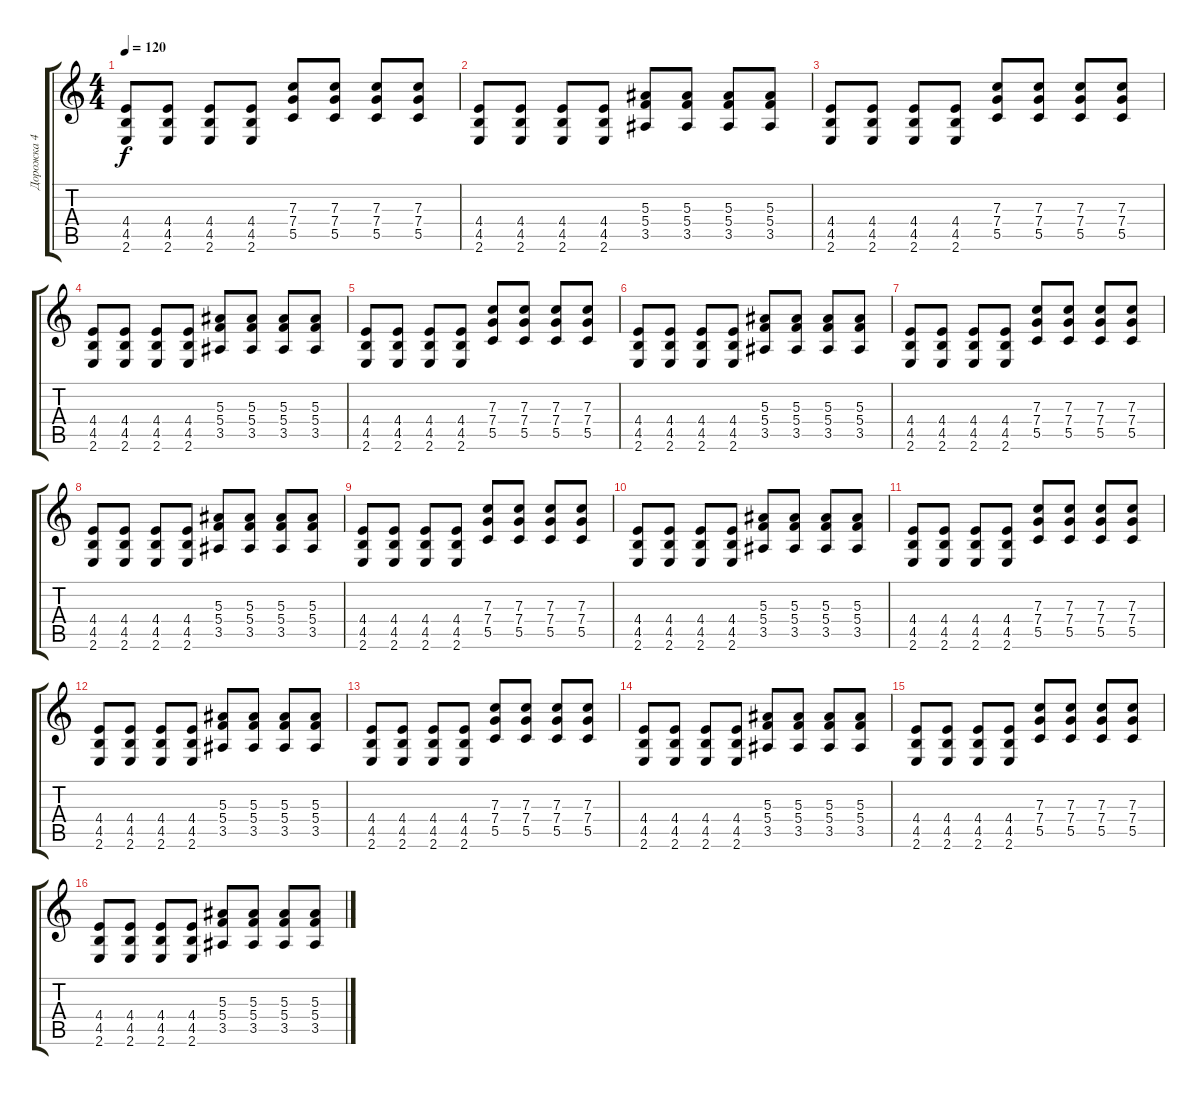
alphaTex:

\track ("Дорожка 4" "Дорожка 4") {instrument distortionguitar}
\staff {score tabs}
\tuning (D4 A3 F3 C3 G2 D2) {hide}
\ts (4 4)
\tempo 120
\clef g2
\ks c
(4.4 4.5 2.6).8{dy f} (4.4 4.5 2.6).8 (4.4 4.5 2.6).8 (4.4 4.5 2.6).8 (7.3 7.4 5.5).8 (7.3 7.4 5.5).8 (7.3 7.4 5.5).8 (7.3 7.4 5.5).8 |
(4.4 4.5 2.6).8 (4.4 4.5 2.6).8 (4.4 4.5 2.6).8 (4.4 4.5 2.6).8 (5.3 5.4 3.5).8 (5.3 5.4 3.5).8 (5.3 5.4 3.5).8 (5.3 5.4 3.5).8 |
(4.4 4.5 2.6).8 (4.4 4.5 2.6).8 (4.4 4.5 2.6).8 (4.4 4.5 2.6).8 (7.3 7.4 5.5).8 (7.3 7.4 5.5).8 (7.3 7.4 5.5).8 (7.3 7.4 5.5).8 |
(4.4 4.5 2.6).8 (4.4 4.5 2.6).8 (4.4 4.5 2.6).8 (4.4 4.5 2.6).8 (5.3 5.4 3.5).8 (5.3 5.4 3.5).8 (5.3 5.4 3.5).8 (5.3 5.4 3.5).8 |
(4.4 4.5 2.6).8 (4.4 4.5 2.6).8 (4.4 4.5 2.6).8 (4.4 4.5 2.6).8 (7.3 7.4 5.5).8 (7.3 7.4 5.5).8 (7.3 7.4 5.5).8 (7.3 7.4 5.5).8 |
(4.4 4.5 2.6).8 (4.4 4.5 2.6).8 (4.4 4.5 2.6).8 (4.4 4.5 2.6).8 (5.3 5.4 3.5).8 (5.3 5.4 3.5).8 (5.3 5.4 3.5).8 (5.3 5.4 3.5).8 |
(4.4 4.5 2.6).8 (4.4 4.5 2.6).8 (4.4 4.5 2.6).8 (4.4 4.5 2.6).8 (7.3 7.4 5.5).8 (7.3 7.4 5.5).8 (7.3 7.4 5.5).8 (7.3 7.4 5.5).8 |
(4.4 4.5 2.6).8 (4.4 4.5 2.6).8 (4.4 4.5 2.6).8 (4.4 4.5 2.6).8 (5.3 5.4 3.5).8 (5.3 5.4 3.5).8 (5.3 5.4 3.5).8 (5.3 5.4 3.5).8 |
(4.4 4.5 2.6).8 (4.4 4.5 2.6).8 (4.4 4.5 2.6).8 (4.4 4.5 2.6).8 (7.3 7.4 5.5).8 (7.3 7.4 5.5).8 (7.3 7.4 5.5).8 (7.3 7.4 5.5).8 |
(4.4 4.5 2.6).8 (4.4 4.5 2.6).8 (4.4 4.5 2.6).8 (4.4 4.5 2.6).8 (5.3 5.4 3.5).8 (5.3 5.4 3.5).8 (5.3 5.4 3.5).8 (5.3 5.4 3.5).8 |
(4.4 4.5 2.6).8 (4.4 4.5 2.6).8 (4.4 4.5 2.6).8 (4.4 4.5 2.6).8 (7.3 7.4 5.5).8 (7.3 7.4 5.5).8 (7.3 7.4 5.5).8 (7.3 7.4 5.5).8 |
(4.4 4.5 2.6).8 (4.4 4.5 2.6).8 (4.4 4.5 2.6).8 (4.4 4.5 2.6).8 (5.3 5.4 3.5).8 (5.3 5.4 3.5).8 (5.3 5.4 3.5).8 (5.3 5.4 3.5).8 |
(4.4 4.5 2.6).8 (4.4 4.5 2.6).8 (4.4 4.5 2.6).8 (4.4 4.5 2.6).8 (7.3 7.4 5.5).8 (7.3 7.4 5.5).8 (7.3 7.4 5.5).8 (7.3 7.4 5.5).8 |
(4.4 4.5 2.6).8 (4.4 4.5 2.6).8 (4.4 4.5 2.6).8 (4.4 4.5 2.6).8 (5.3 5.4 3.5).8 (5.3 5.4 3.5).8 (5.3 5.4 3.5).8 (5.3 5.4 3.5).8 |
(4.4 4.5 2.6).8 (4.4 4.5 2.6).8 (4.4 4.5 2.6).8 (4.4 4.5 2.6).8 (7.3 7.4 5.5).8 (7.3 7.4 5.5).8 (7.3 7.4 5.5).8 (7.3 7.4 5.5).8 |
(4.4 4.5 2.6).8 (4.4 4.5 2.6).8 (4.4 4.5 2.6).8 (4.4 4.5 2.6).8 (5.3 5.4 3.5).8 (5.3 5.4 3.5).8 (5.3 5.4 3.5).8 (5.3 5.4 3.5).8
